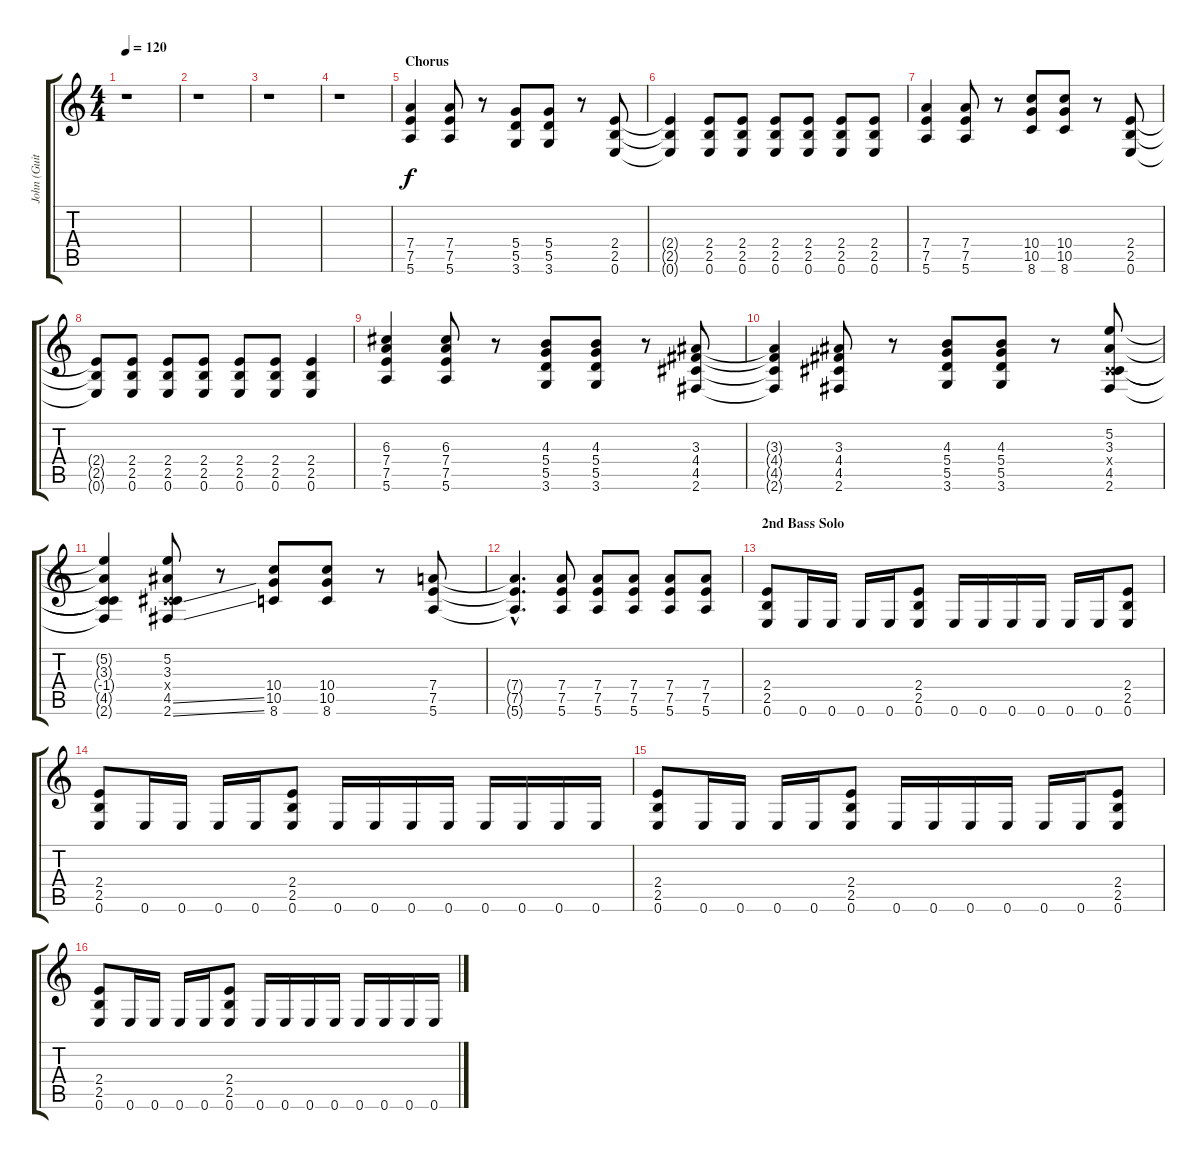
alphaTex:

\track ("John (Guitar 2)" "John (Guit") {instrument distortionguitar}
\staff {score tabs}
\tuning (E4 B3 G3 D3 A2 E2) {hide}
\ts (4 4)
\tempo 120
\clef g2
\ks c
r.1{dy f} |
r.1 |
r.1 |
r.1 |
\section ("" "Chorus")
(7.4 7.5 5.6).4{volume 16 balance 8} (7.4 7.5 5.6).8 r.8 (5.4 5.5 3.6).8 (5.4 5.5 3.6).8 r.8 (2.4 2.5 0.6).8 |
(2.4{t} 2.5{t} 0.6{t}).4 (2.4 2.5 0.6).8 (2.4 2.5 0.6).8 (2.4 2.5 0.6).8 (2.4 2.5 0.6).8 (2.4 2.5 0.6).8 (2.4 2.5 0.6).8 |
(7.4 7.5 5.6).4 (7.4 7.5 5.6).8 r.8 (10.4 10.5 8.6).8 (10.4 10.5 8.6).8 r.8 (2.4 2.5 0.6).8 |
(2.4{t} 2.5{t} 0.6{t}).8 (2.4 2.5 0.6).8 (2.4 2.5 0.6).8 (2.4 2.5 0.6).8 (2.4 2.5 0.6).8 (2.4 2.5 0.6).8 (2.4 2.5 0.6).4 |
(6.3 7.4 7.5 5.6).4 (6.3 7.4 7.5 5.6).8 r.8 (4.3 5.4 5.5 3.6).8 (4.3 5.4 5.5 3.6).8 r.8 (3.3 4.4 4.5 2.6).8 |
(3.3{t} 4.4{t} 4.5{t} 2.6{t}).4 (3.3 4.4 4.5 2.6).8 r.8 (4.3 5.4 5.5 3.6).8 (4.3 5.4 5.5 3.6).8 r.8 (5.2 3.3 -1.4{x} 4.5 2.6).8 |
(5.2{t} 3.3{t} -1.4{t} 4.5{t} 2.6{t}).4 (5.2 3.3 -1.4{x} 4.5{ss} 2.6{ss}).8 r.8 (10.4 10.5 8.6).8 (10.4 10.5 8.6).8 r.8 (7.4 7.5 5.6).8 |
(7.4{hac t} 7.5{hac t} 5.6{hac t}).4{d} (7.4 7.5 5.6).8 (7.4 7.5 5.6).8 (7.4 7.5 5.6).8 (7.4 7.5 5.6).8 (7.4 7.5 5.6).8 |
\section ("" "2nd Bass Solo")
(2.4 2.5 0.6).8{balance 4} 0.6.16 0.6.16 0.6.16 0.6.16 (2.4 2.5 0.6).8 0.6.16 0.6.16 0.6.16 0.6.16 0.6.16 0.6.16 (2.4 2.5 0.6).8 |
(2.4 2.5 0.6).8 0.6.16 0.6.16 0.6.16 0.6.16 (2.4 2.5 0.6).8 0.6.16 0.6.16 0.6.16 0.6.16 0.6.16 0.6.16 0.6.16 0.6.16 |
(2.4 2.5 0.6).8 0.6.16 0.6.16 0.6.16 0.6.16 (2.4 2.5 0.6).8 0.6.16 0.6.16 0.6.16 0.6.16 0.6.16 0.6.16 (2.4 2.5 0.6).8 |
(2.4 2.5 0.6).8 0.6.16 0.6.16 0.6.16 0.6.16 (2.4 2.5 0.6).8 0.6.16 0.6.16 0.6.16 0.6.16 0.6.16 0.6.16 0.6.16 0.6.16
